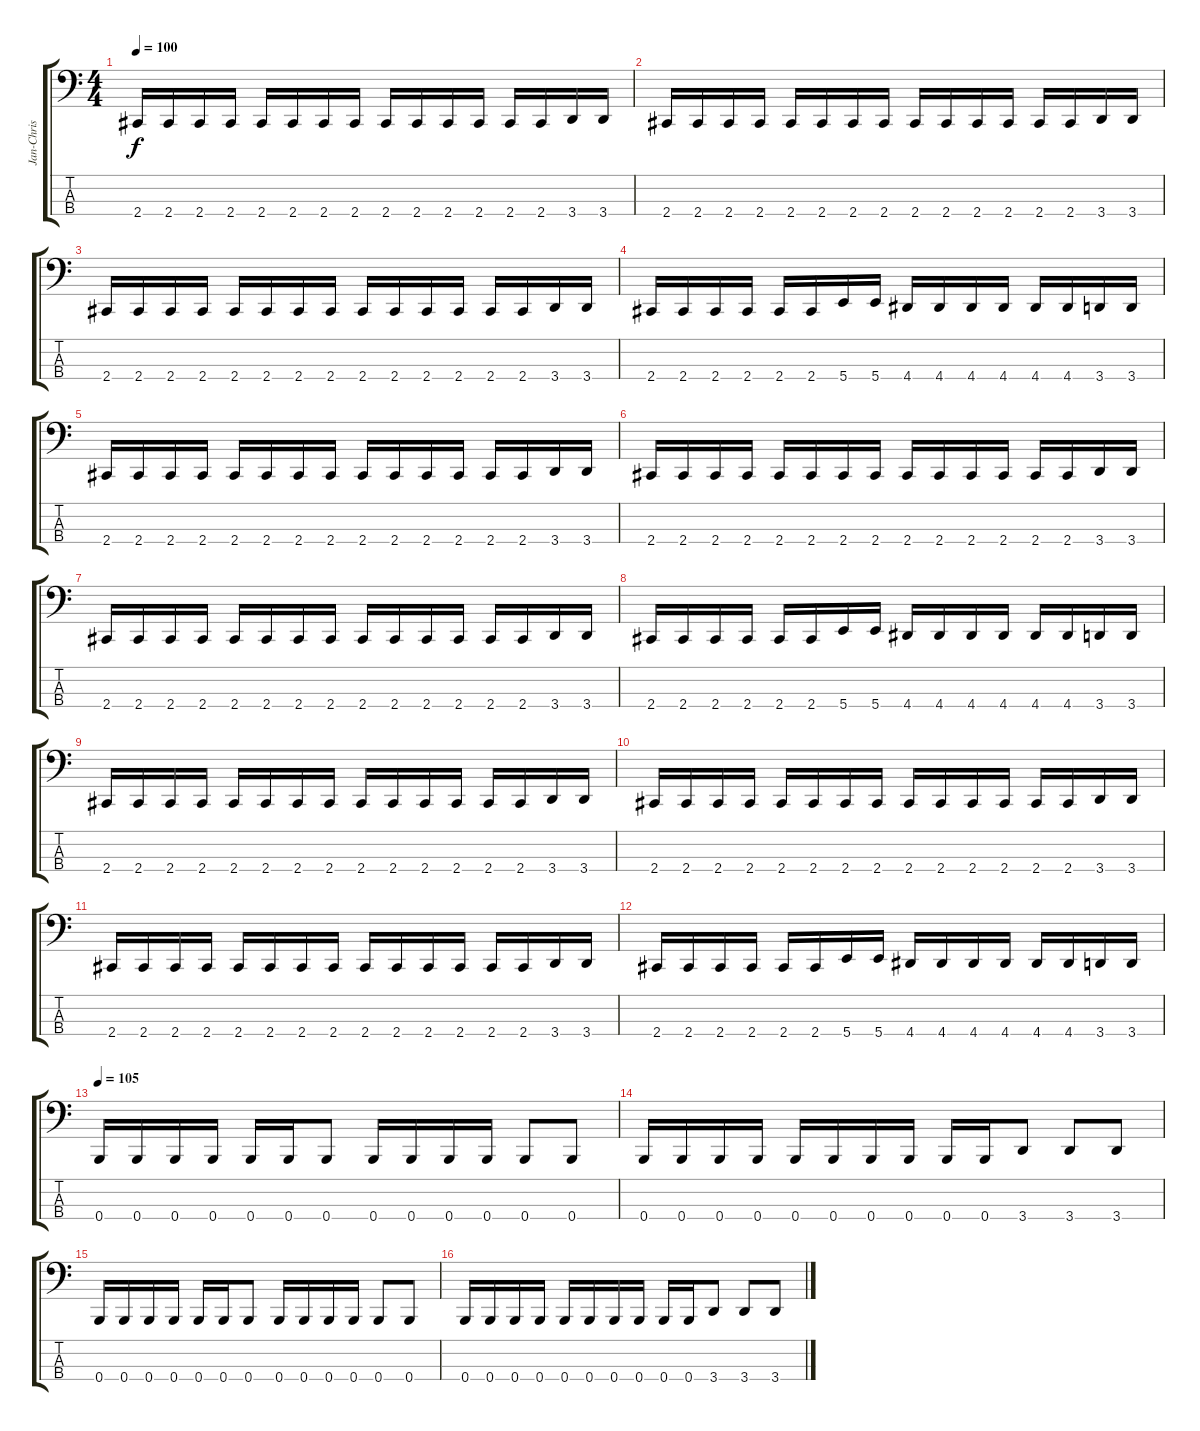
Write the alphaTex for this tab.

\track ("Jan-Chris de Koeijer" "Jan-Chris ") {instrument electricbasspick}
\staff {score tabs}
\tuning (D2 A1 E1 B0) {hide}
\ts (4 4)
\tempo 100
\clef f4
\ks c
2.4.16{dy f} 2.4.16 2.4.16 2.4.16 2.4.16 2.4.16 2.4.16 2.4.16 2.4.16 2.4.16 2.4.16 2.4.16 2.4.16 2.4.16 3.4.16 3.4.16 |
2.4.16 2.4.16 2.4.16 2.4.16 2.4.16 2.4.16 2.4.16 2.4.16 2.4.16 2.4.16 2.4.16 2.4.16 2.4.16 2.4.16 3.4.16 3.4.16 |
2.4.16 2.4.16 2.4.16 2.4.16 2.4.16 2.4.16 2.4.16 2.4.16 2.4.16 2.4.16 2.4.16 2.4.16 2.4.16 2.4.16 3.4.16 3.4.16 |
2.4.16 2.4.16 2.4.16 2.4.16 2.4.16 2.4.16 5.4.16 5.4.16 4.4.16 4.4.16 4.4.16 4.4.16 4.4.16 4.4.16 3.4.16 3.4.16 |
2.4.16 2.4.16 2.4.16 2.4.16 2.4.16 2.4.16 2.4.16 2.4.16 2.4.16 2.4.16 2.4.16 2.4.16 2.4.16 2.4.16 3.4.16 3.4.16 |
2.4.16 2.4.16 2.4.16 2.4.16 2.4.16 2.4.16 2.4.16 2.4.16 2.4.16 2.4.16 2.4.16 2.4.16 2.4.16 2.4.16 3.4.16 3.4.16 |
2.4.16 2.4.16 2.4.16 2.4.16 2.4.16 2.4.16 2.4.16 2.4.16 2.4.16 2.4.16 2.4.16 2.4.16 2.4.16 2.4.16 3.4.16 3.4.16 |
2.4.16 2.4.16 2.4.16 2.4.16 2.4.16 2.4.16 5.4.16 5.4.16 4.4.16 4.4.16 4.4.16 4.4.16 4.4.16 4.4.16 3.4.16 3.4.16 |
2.4.16 2.4.16 2.4.16 2.4.16 2.4.16 2.4.16 2.4.16 2.4.16 2.4.16 2.4.16 2.4.16 2.4.16 2.4.16 2.4.16 3.4.16 3.4.16 |
2.4.16 2.4.16 2.4.16 2.4.16 2.4.16 2.4.16 2.4.16 2.4.16 2.4.16 2.4.16 2.4.16 2.4.16 2.4.16 2.4.16 3.4.16 3.4.16 |
2.4.16 2.4.16 2.4.16 2.4.16 2.4.16 2.4.16 2.4.16 2.4.16 2.4.16 2.4.16 2.4.16 2.4.16 2.4.16 2.4.16 3.4.16 3.4.16 |
2.4.16 2.4.16 2.4.16 2.4.16 2.4.16 2.4.16 5.4.16 5.4.16 4.4.16 4.4.16 4.4.16 4.4.16 4.4.16 4.4.16 3.4.16 3.4.16 |
\tempo 105
0.4.16 0.4.16 0.4.16 0.4.16 0.4.16 0.4.16 0.4.8 0.4.16 0.4.16 0.4.16 0.4.16 0.4.8 0.4.8 |
0.4.16 0.4.16 0.4.16 0.4.16 0.4.16 0.4.16 0.4.16 0.4.16 0.4.16 0.4.16 3.4.8 3.4.8 3.4.8 |
0.4.16 0.4.16 0.4.16 0.4.16 0.4.16 0.4.16 0.4.8 0.4.16 0.4.16 0.4.16 0.4.16 0.4.8 0.4.8 |
0.4.16 0.4.16 0.4.16 0.4.16 0.4.16 0.4.16 0.4.16 0.4.16 0.4.16 0.4.16 3.4.8 3.4.8 3.4.8
